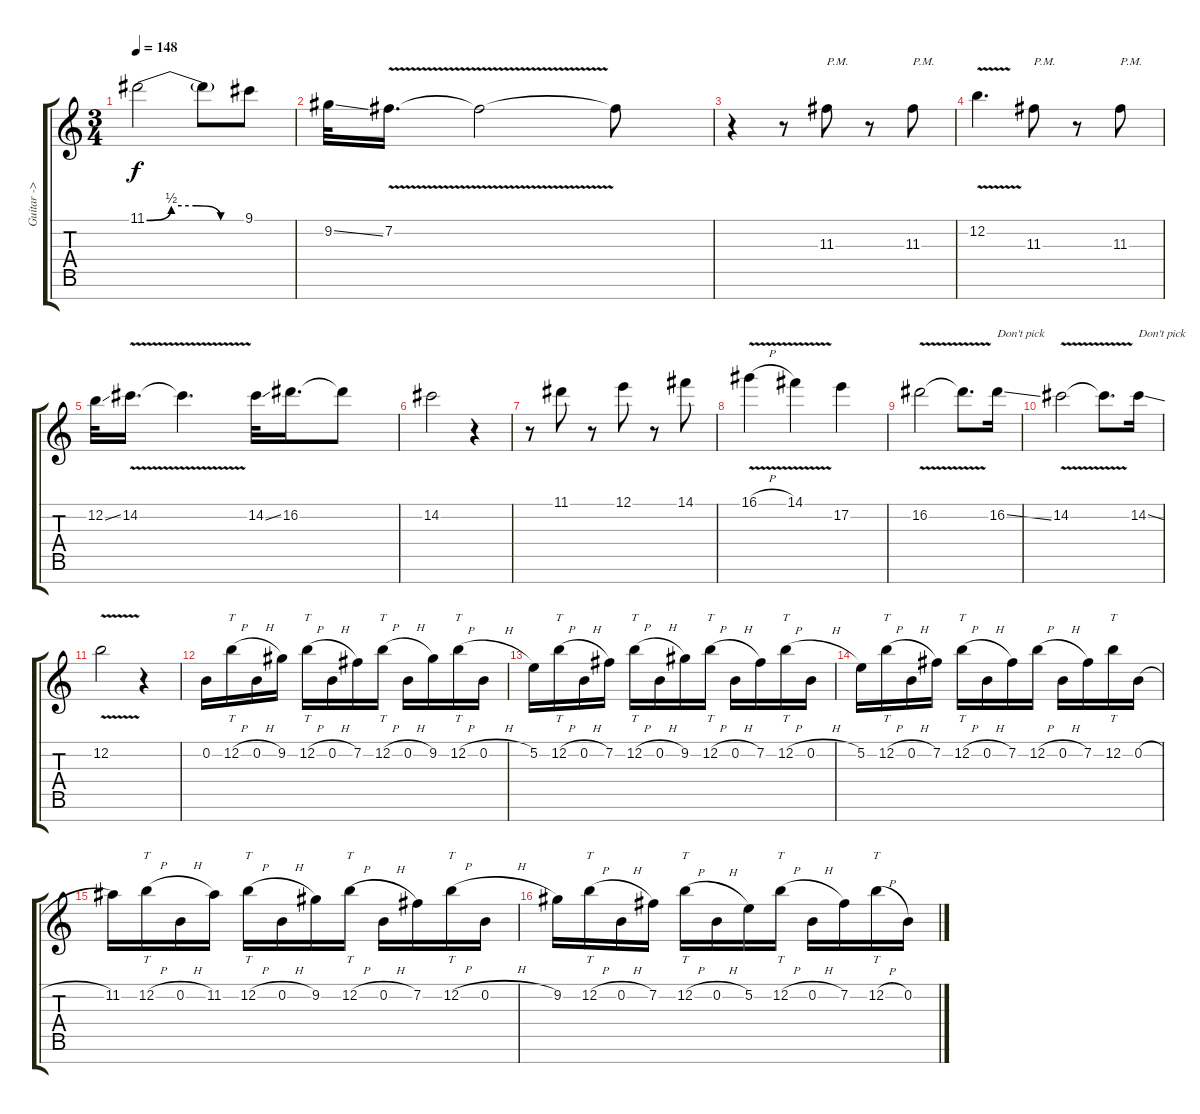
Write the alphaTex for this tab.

\track ("Guitar -> Joe Satriani" "Guitar -> ") {instrument overdrivenguitar}
\staff {score tabs}
\tuning (E4 B3 G3 D3 A2 E2 B1) {hide}
\ts (3 4)
\tempo 148
\clef g2
\ks c
11.1{be (custom 0 0 15 2 30 2 45 0 60 0)}.2{dy f} 11.1{t}.8 9.1.8 |
9.2{ss}.32 7.2{v}.16{d} 7.2{t}.2 7.2{t}.8 |
r.4 r.8 11.3.8{txt "P.M."} r.8 11.3.8{txt "P.M."} |
12.2{v}.4{d} 11.3.8{txt "P.M."} r.8 11.3.8{txt "P.M."} |
12.2{ss}.32 14.2{v}.16{d} 14.2{t}.4{d} 14.2{ss}.32 16.2.16{d} 16.2{t}.8 |
14.2.2 r.4 |
r.8 11.1.8 r.8 12.1.8 r.8 14.1.8 |
16.1{v h}.4 14.1{v}.4 17.2.4 |
16.2{v}.2 16.2{t}.8{d} 16.2{ss}.16{txt "Don't pick"} |
14.2{v}.2 14.2{t}.8{d} 14.2{ss}.16{txt "Don't pick"} |
12.2{v}.2 r.4 |
0.2.16 12.2{h}.16{tt} 0.2{h}.16 9.2.16 12.2{h}.16{tt} 0.2{h}.16 7.2.16 12.2{h}.16{tt} 0.2{h}.16 9.2.16 12.2{h}.16{tt} 0.2{h}.16 |
5.2.16 12.2{h}.16{tt} 0.2{h}.16 7.2.16 12.2{h}.16{tt} 0.2{h}.16 9.2.16 12.2{h}.16{tt} 0.2{h}.16 7.2.16 12.2{h}.16{tt} 0.2{h}.16 |
5.2.16 12.2{h}.16{tt} 0.2{h}.16 7.2.16 12.2{h}.16{tt} 0.2{h}.16 7.2.16 12.2{h}.16 0.2{h}.16 7.2.16 12.2.16{tt} 0.2{h}.16 |
11.2.16 12.2{h}.16{tt} 0.2{h}.16 11.2.16 12.2{h}.16{tt} 0.2{h}.16 9.2.16 12.2{h}.16{tt} 0.2{h}.16 7.2.16 12.2{h}.16{tt} 0.2{h}.16 |
9.2.16 12.2{h}.16{tt} 0.2{h}.16 7.2.16 12.2{h}.16{tt} 0.2{h}.16 5.2.16 12.2{h}.16{tt} 0.2{h}.16 7.2.16 12.2{h}.16{tt} 0.2{h}.16
